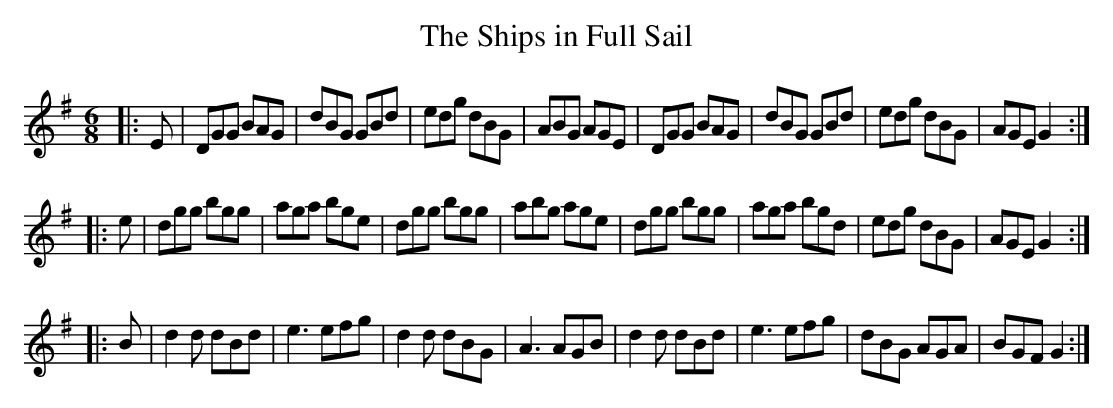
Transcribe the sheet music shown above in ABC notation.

X:1
T:Ships in Full Sail, The
M:6/8
L:1/8
K:G
|: E|DGG BAG|dBG GBd|edg dBG|ABG AGE|DGG BAG|dBG GBd|edg dBG|AGE G2 :|
|: e|dgg bgg|aga bge|dgg bgg|abg age|dgg bgg|aga bgd|edg dBG|AGE G2 :|
|: B|d2d dBd|e3  efg|d2d dBG|A3  AGB|d2d dBd|e3  efg|dBG AGA|BGF G2 :|
